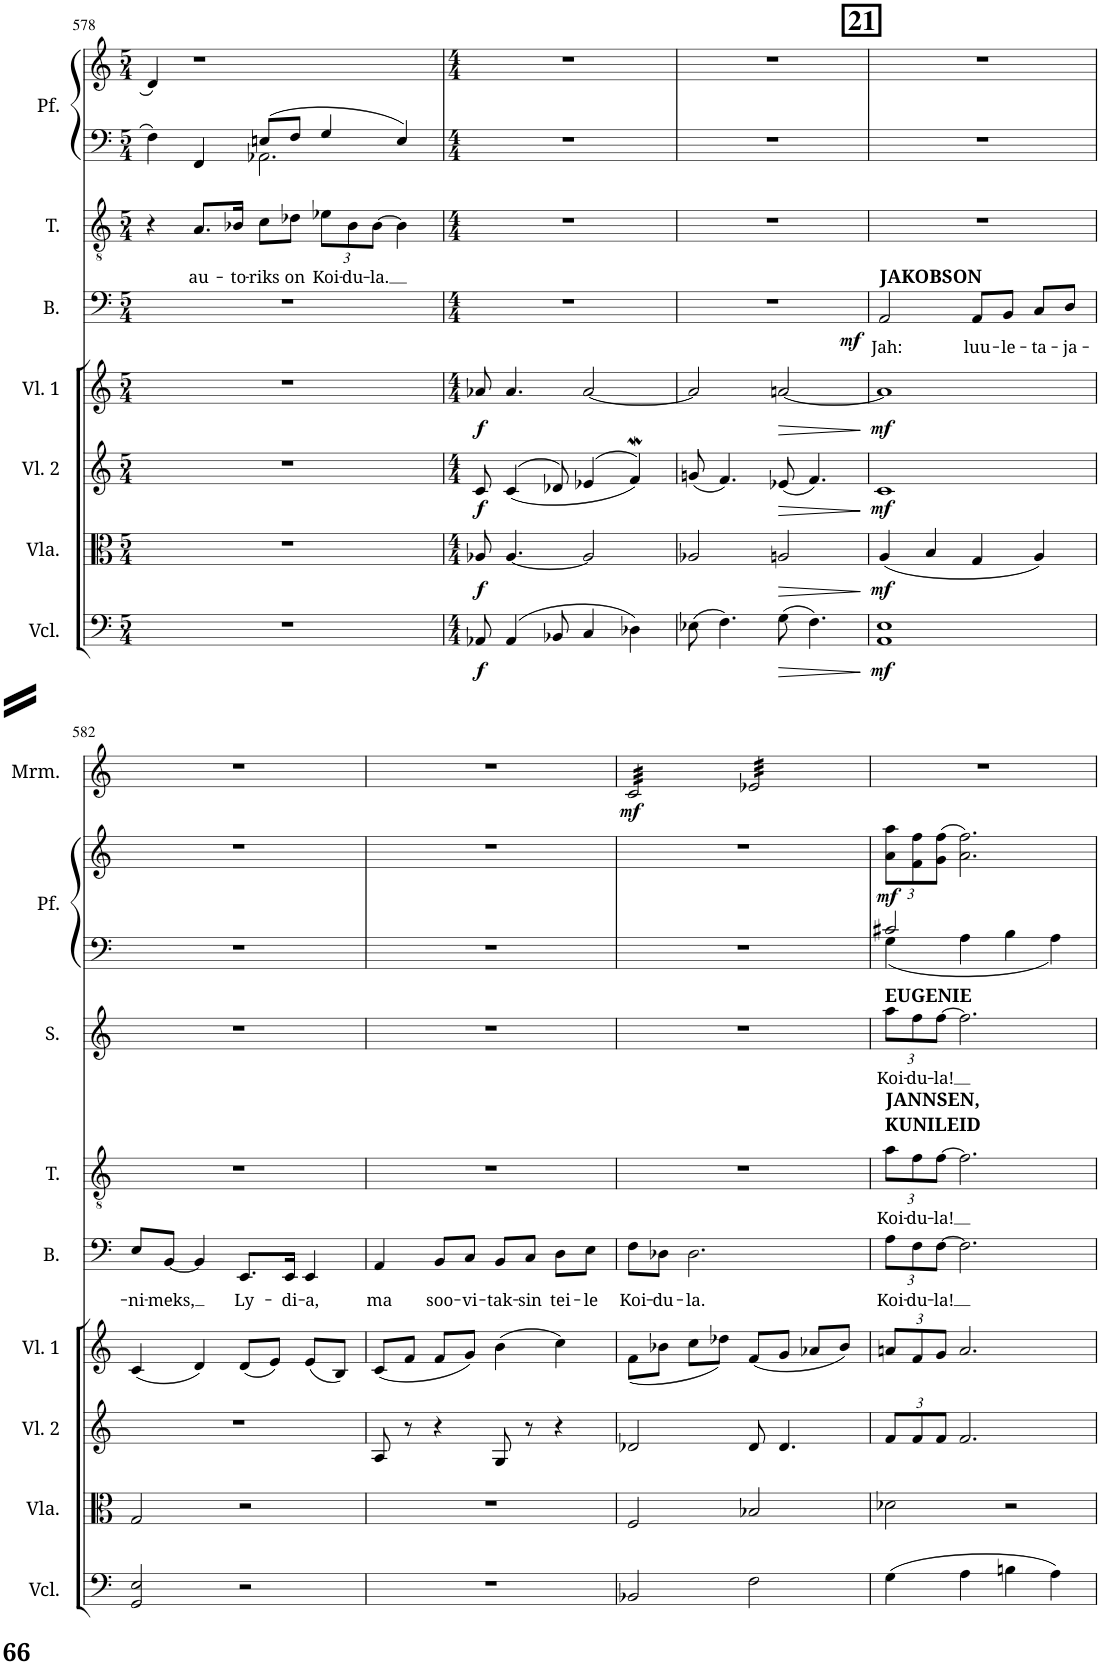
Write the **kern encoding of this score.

**kern	**dynam	**kern	**dynam	**kern	**dynam	**kern	**dynam	**kern	**text	**dynam	**kern	**text	**kern	**text	**kern	**kern	**dynam	**kern	**dynam
*part9	*part9	*part8	*part8	*part7	*part7	*part6	*part6	*part5	*part5	*part5	*part4	*part4	*part3	*part3	*part2	*part2	*part2	*part1	*part1
*staff10	*staff10	*staff9	*staff9	*staff8	*staff8	*staff7	*staff7	*staff6	*staff6	*staff6	*staff5	*staff5	*staff4	*staff4	*staff3	*staff2	*staff2/3	*staff1	*staff1
*I"Violoncello	*	*I"Viola	*	*I"Violino 2	*	*I"Violino 1	*	*I"Basso	*	*	*I"Tenore	*	*I"Soprano	*	*I"Pianoforte	*	*	*I"Marimba	*
*I'Vcl.	*	*I'Vla.	*	*I'Vl. 2	*	*I'Vl. 1	*	*I'B.	*	*	*I'T.	*	*I'S.	*	*I'Pf.	*	*	*I'Mrm.	*
!!LO:PB:g=z
*clefF4	*	*clefC3	*	*clefG2	*	*clefG2	*	*clefF4	*	*	*clefGv2	*	*clefG2	*	*clefF4	*clefG2	*	*clefG2	*
*k[]	*	*k[]	*	*k[]	*	*k[]	*	*k[]	*	*	*k[]	*	*k[]	*	*k[]	*k[]	*	*k[]	*
*M5/4	*	*M5/4	*	*M5/4	*	*M5/4	*	*M5/4	*	*	*M5/4	*	*M5/4	*	*M5/4	*M5/4	*	*M5/4	*
=578	=578	=578	=578	=578	=578	=578	=578	=578	=578	=578	=578	=578	=578	=578	=578	=578	=578	=578	=578
*	*	*	*	*	*	*	*	*	*	*	*	*	*	*	*^	*	*	*	*
4%5r	.	4%5r	.	4%5r	.	4%5r	.	4%5r	.	.	4r	.	4%5r	.	4F\	2ryy	4d/	.	4%5r	.
!	!	!	!	!	!	!	!	!	!	!	!	!LO:LY:b	!	!	!	!	!	!	!	!
.	.	.	.	.	.	.	.	.	.	.	8.A/L	au-	.	.	4FF/	.	1r	.	.	.
!	!	!	!	!	!	!	!	!	!	!	!	!LO:LY:b	!	!	!	!	!	!	!	!
.	.	.	.	.	.	.	.	.	.	.	16B-X/Jk	-to-	.	.	.	.	.	.	.	.
!	!	!	!	!	!	!	!	!	!	!	!	!LO:LY:b	!	!	!	!	!	!	!	!
.	.	.	.	.	.	.	.	.	.	.	8c\L	-riks	.	.	8En/L	2.AA-X\	.	.	.	.
!	!	!	!	!	!	!	!	!	!	!	!	!LO:LY:b	!	!	!	!	!	!	!	!
.	.	.	.	.	.	.	.	.	.	.	8d-X\J	on	.	.	8F/J	.	.	.	.	.
*	*	*	*	*	*	*	*	*	*	*	*Xbrackettup	*	*	*	*	*	*	*	*	*
!	!	!	!	!	!	!	!	!	!	!	!	!LO:LY:b	!	!	!	!	!	!	!	!
.	.	.	.	.	.	.	.	.	.	.	12e-X\L	Koi-	.	.	4G/	.	.	.	.	.
!	!	!	!	!	!	!	!	!	!	!	!	!LO:LY:b	!	!	!	!	!	!	!	!
.	.	.	.	.	.	.	.	.	.	.	12B-\	-du-	.	.	.	.	.	.	.	.
!	!	!	!	!	!	!	!	!	!	!	!	!LO:LY:b	!	!	!	!	!	!	!	!
.	.	.	.	.	.	.	.	.	.	.	[12B-\J	-la.	.	.	.	.	.	.	.	.
.	.	.	.	.	.	.	.	.	.	.	4B-\]	.	.	.	4E/	.	.	.	.	.
*	*	*	*	*	*	*	*	*	*	*	*	*	*	*	*v	*v	*	*	*	*
=579	=579	=579	=579	=579	=579	=579	=579	=579	=579	=579	=579	=579	=579	=579	=579	=579	=579	=579	=579
*M4/4	*	*M4/4	*	*M4/4	*	*M4/4	*	*M4/4	*	*	*M4/4	*	*M4/4	*	*M4/4	*M4/4	*	*M4/4	*
!	!LO:DY:b	!	!LO:DY:b	!	!LO:DY:b	!	!LO:DY:b	!	!	!	!	!	!	!	!	!	!	!	!
8AA-X/	f	8A-X/	f	8c/	f	8a-X/	f	1r	.	.	1r	.	1r	.	1r	1r	.	1r	.
(4AA-/	.	[4.A-/	.	(>(4c/	.	4.a-/	.	.	.	.	.	.	.	.	.	.	.	.	.
8BB-X/	.	.	.	8d-X/)	.	.	.	.	.	.	.	.	.	.	.	.	.	.	.
4C/	.	2A-/]	.	(>4e-X/	.	[2a-/	.	.	.	.	.	.	.	.	.	.	.	.	.
4D-X\)	.	.	.	4fw/))	.	.	.	.	.	.	.	.	.	.	.	.	.	.	.
=580	=580	=580	=580	=580	=580	=580	=580	=580	=580	=580	=580	=580	=580	=580	=580	=580	=580	=580	=580
(8E-X\	.	2A-X/	.	(8gn/	.	2a-/]	.	1r	.	.	1r	.	1r	.	1r	1r	.	1r	.
4.F\)	.	.	.	4.f/)	.	.	.	.	.	.	.	.	.	.	.	.	.	.	.
!	!LO:HP:b	!	!LO:HP:b	!	!LO:HP:b	!	!LO:HP:b	!	!	!	!	!	!	!	!	!	!	!	!
(8G\	>	2An/	>	(8e-X/	>	[2an/	>	.	.	.	.	.	.	.	.	.	.	.	.
4.F\)	.	.	.	4.f/)	.	.	.	.	.	.	.	.	.	.	.	.	.	.	.
.	]	.	]	.	]	.	]	.	.	.	.	.	.	.	.	.	.	.	.
=581	=581	=581	=581	=581	=581	=581	=581	=581	=581	=581	=581	=581	=581	=581	=581	=581	=581	=581	=581
!	!	!	!	!	!	!	!	!LO:TX:a:B:t=JAKOBSON	!	!	!	!	!	!	!	!	!	!	!
!	!LO:DY:b	!	!LO:DY:b	!	!LO:DY:b	!	!LO:DY:b	!	!LO:LY:b	!LO:DY:b	!	!	!	!	!	!	!	!	!
1AA 1E	mf	(4A/	mf	1c	mf	1a]	mf	2AA/	Jah:	mf	1r	.	1r	.	1r	1r	.	1r	.
.	.	4B/	.	.	.	.	.	.	.	.	.	.	.	.	.	.	.	.	.
!	!	!	!	!	!	!	!	!	!LO:LY:b	!	!	!	!	!	!	!	!	!	!
.	.	4G/	.	.	.	.	.	8AA/L	luu-	.	.	.	.	.	.	.	.	.	.
!	!	!	!	!	!	!	!	!	!LO:LY:b	!	!	!	!	!	!	!	!	!	!
.	.	.	.	.	.	.	.	8BB/J	-le-	.	.	.	.	.	.	.	.	.	.
!	!	!	!	!	!	!	!	!	!LO:LY:b	!	!	!	!	!	!	!	!	!	!
.	.	4A/)	.	.	.	.	.	8C/L	-ta-	.	.	.	.	.	.	.	.	.	.
!	!	!	!	!	!	!	!	!	!LO:LY:b	!	!	!	!	!	!	!	!	!	!
.	.	.	.	.	.	.	.	8D/J	-ja-	.	.	.	.	.	.	.	.	.	.
!!LO:LB:g=z
=582	=582	=582	=582	=582	=582	=582	=582	=582	=582	=582	=582	=582	=582	=582	=582	=582	=582	=582	=582
!	!	!	!	!	!	!	!	!	!LO:LY:b	!	!	!	!	!	!	!	!	!	!
2GG/ 2E/	.	2G/	.	1r	.	(4c/	.	8E/L	-ni-	.	1r	.	1r	.	1r	1r	.	1r	.
!	!	!	!	!	!	!	!	!	!LO:LY:b	!	!	!	!	!	!	!	!	!	!
.	.	.	.	.	.	.	.	[8BB/J	-meks,	.	.	.	.	.	.	.	.	.	.
.	.	.	.	.	.	4d/)	.	4BB/]	.	.	.	.	.	.	.	.	.	.	.
!	!	!	!	!	!	!	!	!	!LO:LY:b	!	!	!	!	!	!	!	!	!	!
2r	.	2r	.	.	.	(8d/L	.	8.EE/L	Ly-	.	.	.	.	.	.	.	.	.	.
.	.	.	.	.	.	8e/J)	.	.	.	.	.	.	.	.	.	.	.	.	.
!	!	!	!	!	!	!	!	!	!LO:LY:b	!	!	!	!	!	!	!	!	!	!
.	.	.	.	.	.	.	.	16EE/Jk	-di-	.	.	.	.	.	.	.	.	.	.
!	!	!	!	!	!	!	!	!	!LO:LY:b	!	!	!	!	!	!	!	!	!	!
.	.	.	.	.	.	(8e/L	.	4EE/	-a,	.	.	.	.	.	.	.	.	.	.
.	.	.	.	.	.	8B/J)	.	.	.	.	.	.	.	.	.	.	.	.	.
=583	=583	=583	=583	=583	=583	=583	=583	=583	=583	=583	=583	=583	=583	=583	=583	=583	=583	=583	=583
!	!	!	!	!	!	!	!	!	!LO:LY:b	!	!	!	!	!	!	!	!	!	!
1r	.	1r	.	8A/	.	(8c/L	.	4AA/	ma	.	1r	.	1r	.	1r	1r	.	1r	.
.	.	.	.	8r	.	8f/J	.	.	.	.	.	.	.	.	.	.	.	.	.
!	!	!	!	!	!	!	!	!	!LO:LY:b	!	!	!	!	!	!	!	!	!	!
.	.	.	.	4r	.	8f/L	.	8BB/L	soo-	.	.	.	.	.	.	.	.	.	.
!	!	!	!	!	!	!	!	!	!LO:LY:b	!	!	!	!	!	!	!	!	!	!
.	.	.	.	.	.	8g/J)	.	8C/J	-vi-	.	.	.	.	.	.	.	.	.	.
!	!	!	!	!	!	!	!	!	!LO:LY:b	!	!	!	!	!	!	!	!	!	!
.	.	.	.	8G/	.	(4b\	.	8BB/L	-tak-	.	.	.	.	.	.	.	.	.	.
!	!	!	!	!	!	!	!	!	!LO:LY:b	!	!	!	!	!	!	!	!	!	!
.	.	.	.	8r	.	.	.	8C/J	-sin	.	.	.	.	.	.	.	.	.	.
!	!	!	!	!	!	!	!	!	!LO:LY:b	!	!	!	!	!	!	!	!	!	!
.	.	.	.	4r	.	4cc\)	.	8D\L	tei-	.	.	.	.	.	.	.	.	.	.
!	!	!	!	!	!	!	!	!	!LO:LY:b	!	!	!	!	!	!	!	!	!	!
.	.	.	.	.	.	.	.	8E\J	-le	.	.	.	.	.	.	.	.	.	.
=584	=584	=584	=584	=584	=584	=584	=584	=584	=584	=584	=584	=584	=584	=584	=584	=584	=584	=584	=584
!	!	!	!	!	!	!	!	!	!LO:LY:b	!	!	!	!	!	!	!	!	!	!LO:DY:b
*	*	*	*	*	*	*	*	*	*	*	*	*	*	*	*	*	*	*tremolo	*
2BB-X/	.	2F/	.	2d-X/	.	(<8f\L	.	8F\L	Koi-	.	1r	.	1r	.	1r	1r	.	32c/LLL	mf
.	.	.	.	.	.	.	.	.	.	.	.	.	.	.	.	.	.	32c/	.
.	.	.	.	.	.	.	.	.	.	.	.	.	.	.	.	.	.	32c/	.
.	.	.	.	.	.	.	.	.	.	.	.	.	.	.	.	.	.	32c/	.
!	!	!	!	!	!	!	!	!	!LO:LY:b	!	!	!	!	!	!	!	!	!	!
.	.	.	.	.	.	8b-X\J	.	8D-X\J	-du-	.	.	.	.	.	.	.	.	32c/	.
.	.	.	.	.	.	.	.	.	.	.	.	.	.	.	.	.	.	32c/	.
.	.	.	.	.	.	.	.	.	.	.	.	.	.	.	.	.	.	32c/	.
.	.	.	.	.	.	.	.	.	.	.	.	.	.	.	.	.	.	32c/	.
!	!	!	!	!	!	!	!	!	!LO:LY:b	!	!	!	!	!	!	!	!	!	!
.	.	.	.	.	.	8cc\L	.	2.D-\	-la.	.	.	.	.	.	.	.	.	32c/	.
.	.	.	.	.	.	.	.	.	.	.	.	.	.	.	.	.	.	32c/	.
.	.	.	.	.	.	.	.	.	.	.	.	.	.	.	.	.	.	32c/	.
.	.	.	.	.	.	.	.	.	.	.	.	.	.	.	.	.	.	32c/	.
.	.	.	.	.	.	8dd-X\J)	.	.	.	.	.	.	.	.	.	.	.	32c/	.
.	.	.	.	.	.	.	.	.	.	.	.	.	.	.	.	.	.	32c/	.
.	.	.	.	.	.	.	.	.	.	.	.	.	.	.	.	.	.	32c/	.
.	.	.	.	.	.	.	.	.	.	.	.	.	.	.	.	.	.	32c/JJJ	.
2F\	.	2B-X/	.	8d-/	.	(8f/L	.	.	.	.	.	.	.	.	.	.	.	32e-X/LLL	.
.	.	.	.	.	.	.	.	.	.	.	.	.	.	.	.	.	.	32e-X/	.
.	.	.	.	.	.	.	.	.	.	.	.	.	.	.	.	.	.	32e-X/	.
.	.	.	.	.	.	.	.	.	.	.	.	.	.	.	.	.	.	32e-X/	.
.	.	.	.	4.d-/	.	8g/J	.	.	.	.	.	.	.	.	.	.	.	32e-X/	.
.	.	.	.	.	.	.	.	.	.	.	.	.	.	.	.	.	.	32e-X/	.
.	.	.	.	.	.	.	.	.	.	.	.	.	.	.	.	.	.	32e-X/	.
.	.	.	.	.	.	.	.	.	.	.	.	.	.	.	.	.	.	32e-X/	.
.	.	.	.	.	.	8a-X/L	.	.	.	.	.	.	.	.	.	.	.	32e-X/	.
.	.	.	.	.	.	.	.	.	.	.	.	.	.	.	.	.	.	32e-X/	.
.	.	.	.	.	.	.	.	.	.	.	.	.	.	.	.	.	.	32e-X/	.
.	.	.	.	.	.	.	.	.	.	.	.	.	.	.	.	.	.	32e-X/	.
.	.	.	.	.	.	8b-/J)	.	.	.	.	.	.	.	.	.	.	.	32e-X/	.
.	.	.	.	.	.	.	.	.	.	.	.	.	.	.	.	.	.	32e-X/	.
.	.	.	.	.	.	.	.	.	.	.	.	.	.	.	.	.	.	32e-X/	.
.	.	.	.	.	.	.	.	.	.	.	.	.	.	.	.	.	.	32e-X/JJJ	.
*	*	*	*	*	*	*	*	*	*	*	*	*	*	*	*	*	*	*Xtremolo	*
=585	=585	=585	=585	=585	=585	=585	=585	=585	=585	=585	=585	=585	=585	=585	=585	=585	=585	=585	=585
*	*	*	*	*Xbrackettup	*	*Xbrackettup	*	*Xbrackettup	*	*	*	*	*	*	*	*	*	*	*
!	!	!	!	!	!	!	!	!	!LO:LY:b	!	!	!LO:LY:b	!	!	!	!	!	!	!
*	*	*	*	*	*	*	*	*	*	*	*	*	*Xbrackettup	*	*	*	*	*	*
!	!	!	!	!	!	!	!	!	!	!	!	!	!	!LO:LY:b	!	!	!	!	!
*	*	*	*	*	*	*	*	*	*	*	*	*	*	*	*^	*	*	*	*
*	*	*	*	*	*	*	*	*	*	*	*	*	*	*	*	*	*Xbrackettup	*	*	*
!	!	!	!	!	!	!	!	!	!	!	!	!	!LO:TX:a:B:t=EUGENIE	!	!	!	!	!	!	!
!	!	!	!	!	!	!	!	!	!	!	!LO:TX:a:B:t=JANNSEN,	!	!	!	!	!	!	!	!	!
!	!	!	!	!	!	!	!	!	!	!	!LO:TX:a:t=KUNILEID	!	!	!	!	!	!	!	!	!
!	!	!	!	!	!	!	!	!	!	!	!	!	!	!	!	!	!	!LO:DY:b	!	!
(4G\	.	2d-X\	.	12f/L	.	12an/L	.	12A\L	Koi-	.	12a\L	Koi-	12aa\L	Koi-	2c#X/	4G\	12a\ 12aa\L	mf	1r	.
!	!	!	!	!	!	!	!	!	!LO:LY:b	!	!	!LO:LY:b	!	!LO:LY:b	!	!	!	!	!	!
.	.	.	.	12f/	.	12f/	.	12F\	-du-	.	12f\	-du-	12ff\	-du-	.	.	12f\ 12ff\	.	.	.
!	!	!	!	!	!	!	!	!	!LO:LY:b	!	!	!LO:LY:b	!	!LO:LY:b	!	!	!	!	!	!
.	.	.	.	12f/J	.	12g/J	.	[12F\J	-la!	.	[12f\J	-la!	[12ff\J	-la!	.	.	(12g\ 12ff\J	.	.	.
4A\	.	.	.	2.f/	.	2.a/	.	2.F\]	.	.	2.f\]	.	2.ff\]	.	.	4A\	2.a\ 2.ff\)	.	.	.
4Bn\	.	2r	.	.	.	.	.	.	.	.	.	.	.	.	4ryy	4B\	.	.	.	.
4A\)	.	.	.	.	.	.	.	.	.	.	.	.	.	.	4ryy	4A\	.	.	.	.
*	*	*	*	*	*	*	*	*	*	*	*	*	*	*	*v	*v	*	*	*	*
=	=	=	=	=	=	=	=	=	=	=	=	=	=	=	=	=	=	=	=
*-	*-	*-	*-	*-	*-	*-	*-	*-	*-	*-	*-	*-	*-	*-	*-	*-	*-	*-	*-
